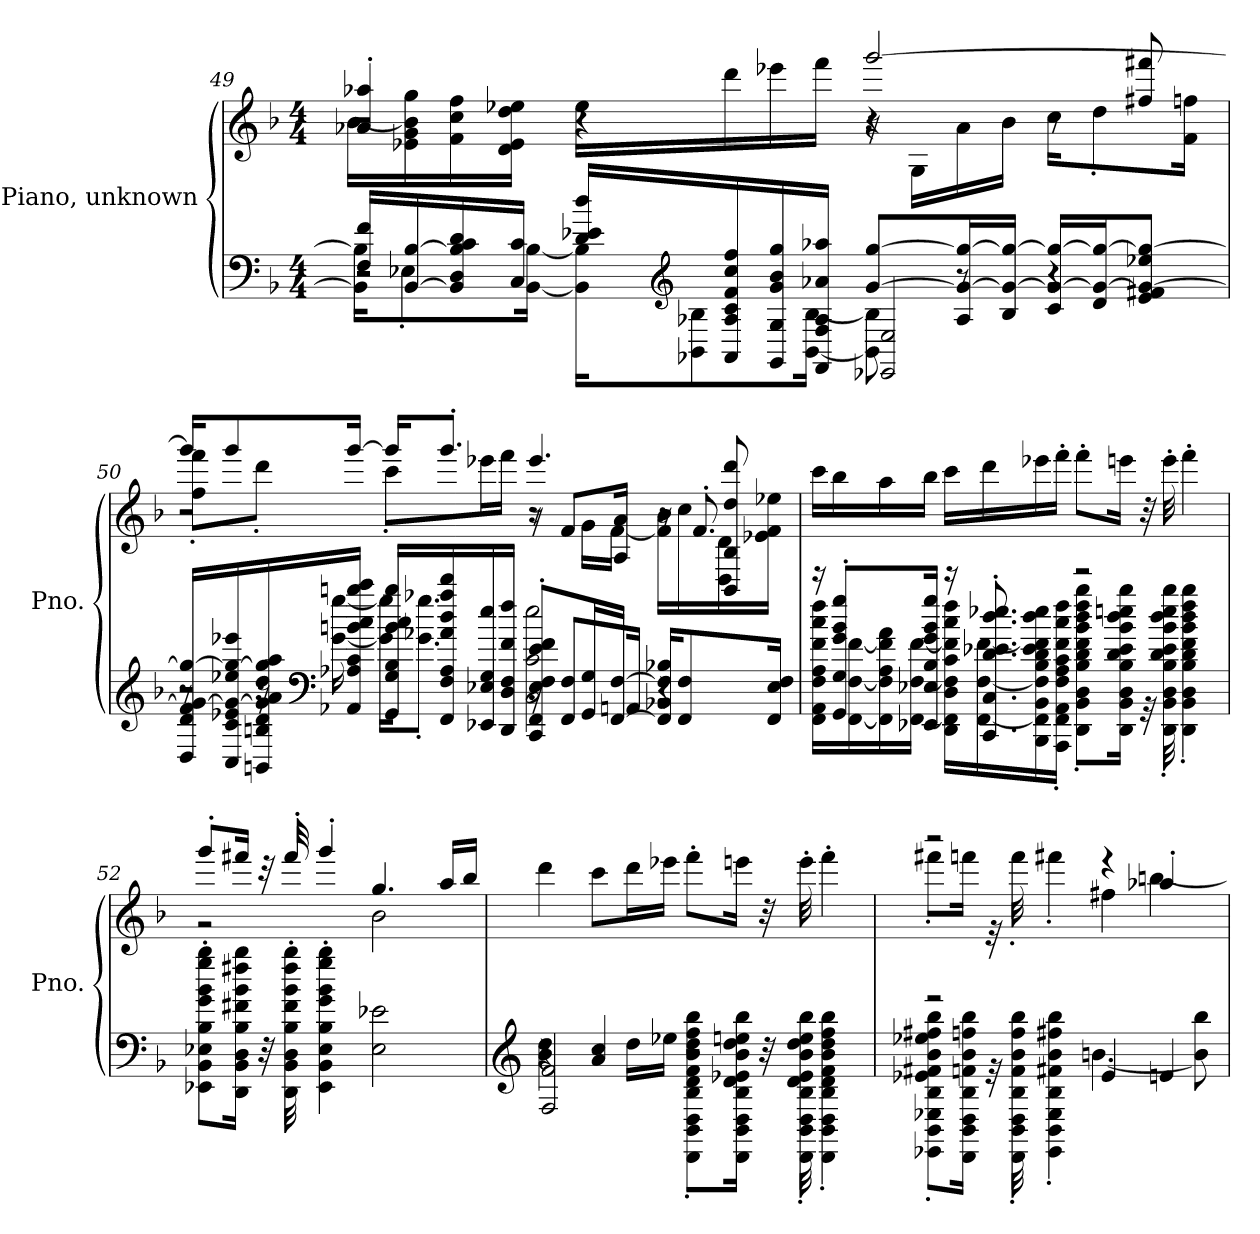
**kern	**kern
*part1	*part1
*staff2	*staff1
*I"Piano, unknown	*
*I'Pno.	*
!!LO:LB:g=z
*clefF4	*clefG2
*k[b-]	*k[b-]
*M4/4	*M4/4
=49	=49
*^	*^
*	*^	*	*^
16F/ 16f/LL	16BB-\] 16B-\]KL	2r	4a-X/' 4aa-X/'	[16b-\LL	2r
[16BB-/ [16B-/	8E-X'\	.	.	16e-X\ 16g\ 16b-\] 16gg\	.
16BB-/] 16D/ 16B-/] 16c/ 16d/	.	.	.	16f\ 16cc\ 16ff\	.
16C/ 16c/JJ	[16BB-\ [16B-\Jk	.	.	16d\ 16e-\ 16dd\ 16ee-X\JJ	.
16d/ 16e-X/ 16dd/LL	16BB-\] 16B-\]KL	.	4r	16ee-\LL	.
*clefG2	*	*	*	*	*
16AA-X/ 16A-X/ 16c/ 16f/ 16cc/ 16ff/	8BB-\ 8B-\	.	.	16ddd\	.
16GG/ 16G/ 16g/ 16b-/ 16gg/	.	.	.	16eee-X\	.
16FF/ 16F/ 16A-/ 16a-X/ 16aa-X/JJ	[16BB-\ [16B-\Jk	.	.	16fff\JJ	.
[8g/ [8gg/L	8BB-\] 8B-\]	2EE-X/ 2E-/	[2ggg/	16r	4r
.	.	.	.	16G\LL	.
16A-/ 16g/_ 16gg/_L	8r	.	.	16a-\	.
16B-/ 16g/_ 16gg/_JJ	.	.	.	16b-\JJ	.
16c/ 16g/_ 16gg/_LL	4r	.	.	16cc\KL	8r
16d/ 16g/_ 16gg/_J	.	.	.	8dd'\	.
8e-/ 8f#X/ 8g/_ 8ee-X/ 8gg/_J	.	.	.	.	8ff#X/ 8fff#X/
.	.	.	.	16f\ 16ffn\Jk	.
!!LO:LB:g=z	!!	!!
=50	=50	=50	=50	=50	=50
16D/ 16d/ 16f/ 16g/_ 16gg/_LL	8r	2r	16ggg/KL]	8ff\' 8fff\'L	2r
16C/ 16c/ 16e-X/ 16g/_ 16ee-X/ 16gg/_ 16eee-X/	.	.	8ggg/	.	.
16BBn/ 16Bn/ 16d/ 16g/] 16a/ 16dd/ 16gg/] 16aa/	16r	.	.	8ddd'\J	.
*clefF4	*	*	*	*	*
16AA-X/ 16A-X/ 16c/ 16bn/ 16cc/ 16bbn/ 16ccc/JJ	[16g\ [16gg\	.	[16ggg/Jk	.	.
16GG/ 16G/ 16B/ 16b/ 16cc/ 16bb/LL	16g\] 16gg\]KL	.	16ggg/KL]	8ccc'\L	.
16FF/ 16F/ 16A-/ 16a-X/ 16dd/ 16aa-X/ 16ddd/	8.g\' 8.gg\'J	.	8.ggg'/J	.	.
16EE-X/ 16E-X/ 16G/ 16ee-/	.	.	.	16eee-X\L	.
16DD/ 16D/ 16F/ 16f/ 16ff/JJ	.	.	.	16fff\JJ	.
8CC/' 8FF/' 8E-/' 8F/' 8e-/' 8f/'L	2C\ 2c\ 2ee-\	16r	4.eee-/	8r	16r
.	.	8FF/ 8F/L	.	.	8f/L
16GG/ 16G/L	.	.	.	16g\LL	.
[16FF/ [16F/JJ	.	16AAn/Jk	.	[16f\JJ	16A/ 16a/Jk
16FF/] 16BB-X/ 16F/] 16B-X/KL	.	4r	.	16f\] 16b-\LL	16r
8FF/ 8F/	.	.	.	16cc\	8.f'/
.	.	.	8BB-/ 8B-/ 8dd/ 8ddd/	16D\ 16d\	.
16FF/ 16E-/ 16F/Jk	.	.	.	16e-X\ 16f\ 16ee-X\JJ	.
*	*v	*v	*	*	*
*	*	*v	*v	*v
!!LO:LB:g=z
=51	=51	=51
16r	16FF\ 16AA\ 16F\ 16A\ 16f\ 16cc\ 16ff\LL	16ccc\LL
8GG/' 8G/' 8g/' 8b-/' 8gg/'L	[16FF\ [16F\ [16f\	16bb-\
.	16FF\] 16F\] 16A\ 16f\] 16a\	16aa\
16EE-X/ 16E-X/ 16B-/ 16g/ 16b-/ 16gg/Jk	[16FF\ [16F\ [16f\JJ	16bb-\JJ
16r	16DD\ 16FF\] 16D\ 16F\] 16c\ 16f\] 16cc\ 16ff\LL	16ccc\LL
8.CC/' 8.C/' 8.d/' 8.e-X/' 8.dd/' 8.ee-X/'	[16FF\ [16F\ [16f\	16ddd\
.	16BBB-\ 16FF\] 16BB-\ 16F\] 16B-\ 16d\ 16e-\ 16f\] 16dd\ 16ee-\	16eee-X\
.	16AAA\' 16FF\' 16AA\' 16F\' 16A\' 16c\' 16f\' 16cc\' 16ff\'JJ	16fff'\JJ
2r	8DD\' 8BB-\' 8D\' 8B-\' 8d\' 8f\' 8b-\' 8dd\' 8ff\' 8bb-\'L	8fff'\L
.	16DD\ 16BB-\ 16D\ 16B-\ 16d\ 16e-\ 16b-\ 16dd\ 16een\ 16bb-\Jk	16eeen\Jk
.	32r	32r
.	32DD\' 32BB-\' 32D\' 32B-\' 32d\' 32e-\' 32b-\' 32dd\' 32ee\' 32bb-\'	32eee'\
.	4DD\' 4BB-\' 4D\' 4B-\' 4d\' 4f\' 4b-\' 4dd\' 4ff\' 4bb-\'	4fff'\
*v	*v	*
=52	=52
*	*^
8EE-X\' 8BB-\' 8E-X\' 8B-\' 8g\' 8b-\' 8gg\' 8bb-\'L	8ggg'/L	2r
16DD\ 16BB-\ 16D\ 16B-\ 16f#X\ 16b-\ 16ff#X\ 16bb-\Jk	16fff#X/Jk	.
32r	32r	.
32DD\' 32BB-\' 32D\' 32B-\' 32f#\' 32b-\' 32ff#\' 32bb-\'	32fff#'/	.
4EE-\' 4BB-\' 4E-\' 4B-\' 4g\' 4b-\' 4gg\' 4bb-\'	4ggg'/	.
2E-\ 2e-X\	4.gg/	2b-\
.	16aa/LL	.
.	16bb-/JJ	.
*	*v	*v
!!LO:LB:g=z
=53	=53
*clefG2	*
*^	*
*	*^	*
4r	4b-\ 4dd\	2F/ 2f/	4ddd\
4a/ 4cc/	8r	.	8ccc\L
.	16dd\LL	.	16ddd\L
.	16ee-X\JJ	.	16eee-X\JJ
2r	8DD\' 8BB-\' 8D\' 8B-\' 8d\' 8f\' 8b-\' 8dd\' 8ff\' 8bb-\'L	2r	8fff'\L
.	16DD\ 16BB-\ 16D\ 16B-\ 16d\ 16e-X\ 16b-\ 16dd\ 16een\ 16bb-\Jk	.	16eeen\Jk
.	32r	.	32r
.	32DD\' 32BB-\' 32D\' 32B-\' 32d\' 32e-\' 32b-\' 32dd\' 32ee\' 32bb-\'	.	32eee'\
.	4DD\' 4BB-\' 4D\' 4B-\' 4d\' 4f\' 4b-\' 4dd\' 4ff\' 4bb-\'	.	4fff'\
*	*v	*v	*
=54	=54	=54
*	*	*^
2r	8EE-X\' 8BB-\' 8E-X\' 8B-\' 8e-X\' 8f#X\' 8b-\' 8ee-X\' 8ff#X\' 8bb-\'L	2r	8fff#X'\L
.	16DD\ 16BB-\ 16D\ 16B-\ 16fn\ 16b-\ 16ffn\ 16bb-\Jk	.	16fffn\Jk
.	32r	.	32r
.	32DD\' 32BB-\' 32D\' 32B-\' 32f\' 32b-\' 32ff\' 32bb-\'	.	32fff'\
.	4EE-\' 4BB-\' 4E-\' 4B-\' 4f#X\' 4b-\' 4ff#X\' 4bb-\'	.	4fff#X'\
4e-/	[4.bn\	4r	4ff#X\
4en/	.	4aa-X'/	[4bbn\
.	8b\] 8bb-\	.	.
*v	*v	*	*
*	*v	*v
=	=
*-	*-
